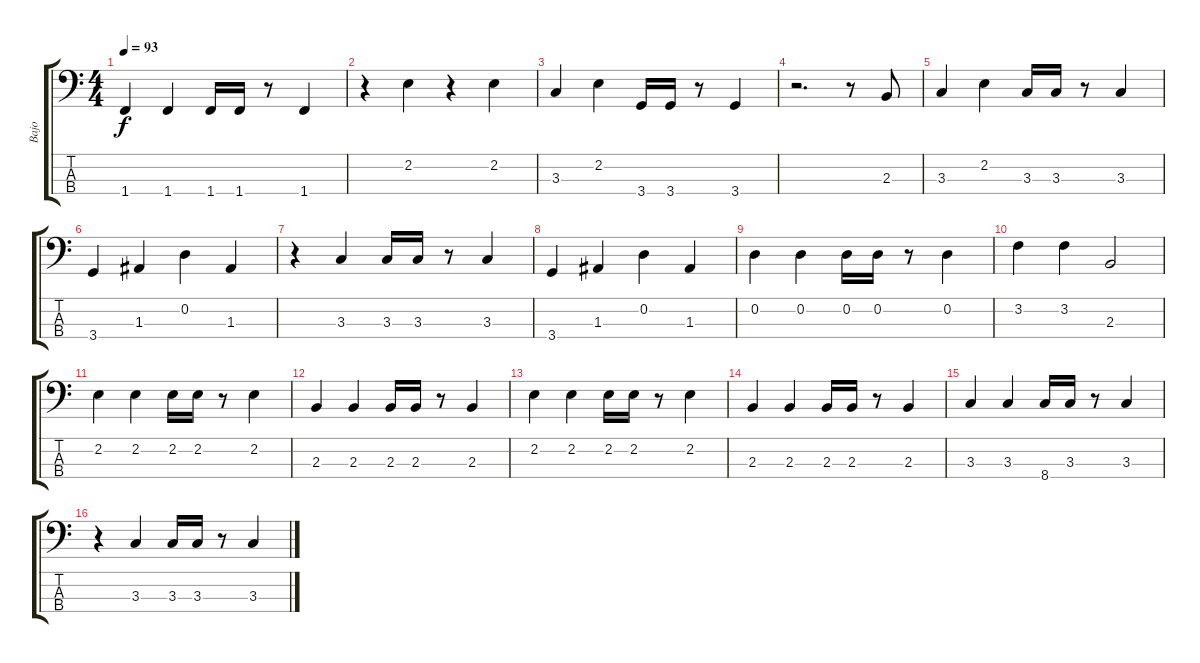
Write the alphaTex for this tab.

\track ("Bajo" "Bajo") {instrument electricbassfinger}
\staff {score tabs}
\tuning (G2 D2 A1 E1) {hide}
\ts (4 4)
\tempo 93
\clef f4
\ks c
1.4.4{dy f} 1.4.4 1.4.16 1.4.16 r.8 1.4.4 |
r.4 2.2.4 r.4 2.2.4 |
3.3.4 2.2.4 3.4.16 3.4.16 r.8 3.4.4 |
r.2{d} r.8 2.3.8 |
3.3.4 2.2.4 3.3.16 3.3.16 r.8 3.3.4 |
3.4.4 1.3.4 0.2.4 1.3.4 |
r.4 3.3.4 3.3.16 3.3.16 r.8 3.3.4 |
3.4.4 1.3.4 0.2.4 1.3.4 |
0.2.4 0.2.4 0.2.16 0.2.16 r.8 0.2.4 |
3.2.4 3.2.4 2.3.2 |
2.2.4 2.2.4 2.2.16 2.2.16 r.8 2.2.4 |
2.3.4 2.3.4 2.3.16 2.3.16 r.8 2.3.4 |
2.2.4 2.2.4 2.2.16 2.2.16 r.8 2.2.4 |
2.3.4 2.3.4 2.3.16 2.3.16 r.8 2.3.4 |
3.3.4 3.3.4 8.4.16 3.3.16 r.8 3.3.4 |
r.4 3.3.4 3.3.16 3.3.16 r.8 3.3.4
